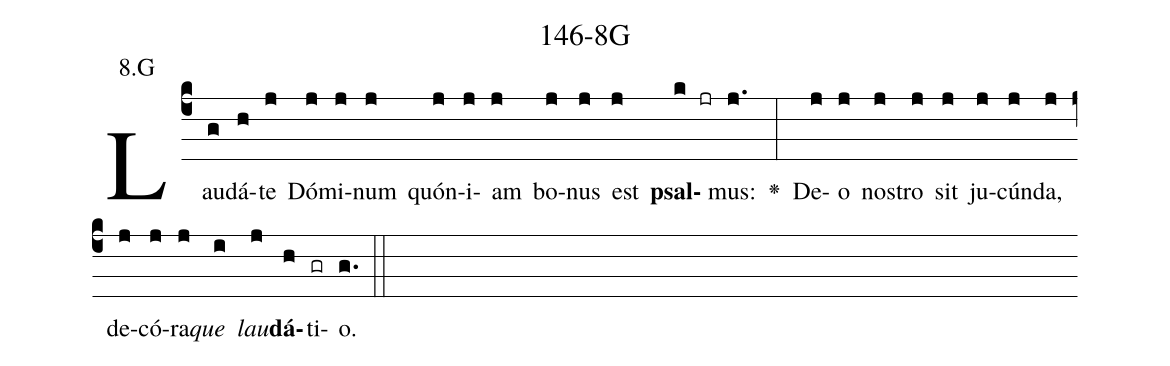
name: 146-8G;
annotation: 8.G;
%%
(c4)Lau(g)dá(h)te(j) Dó(j)mi(j)num(j) quón(j)i(j)am(j) bo(j)nus(j) est(j) <b>psal</b>(k jr)mus:(j.) <v>\greheightstar</v>(:) De(j)o(j) nos(j)tro(j) sit(j) ju(j)cún(j)da,(j) de(j)có(j)ra(j)<i>que</i>(i) <i>lau</i>(j)<b>dá</b>(h)ti(gr)o.(g.) (::)


%E(j) u(j) o(i) u(j) a(h) e.(g.) (::)
